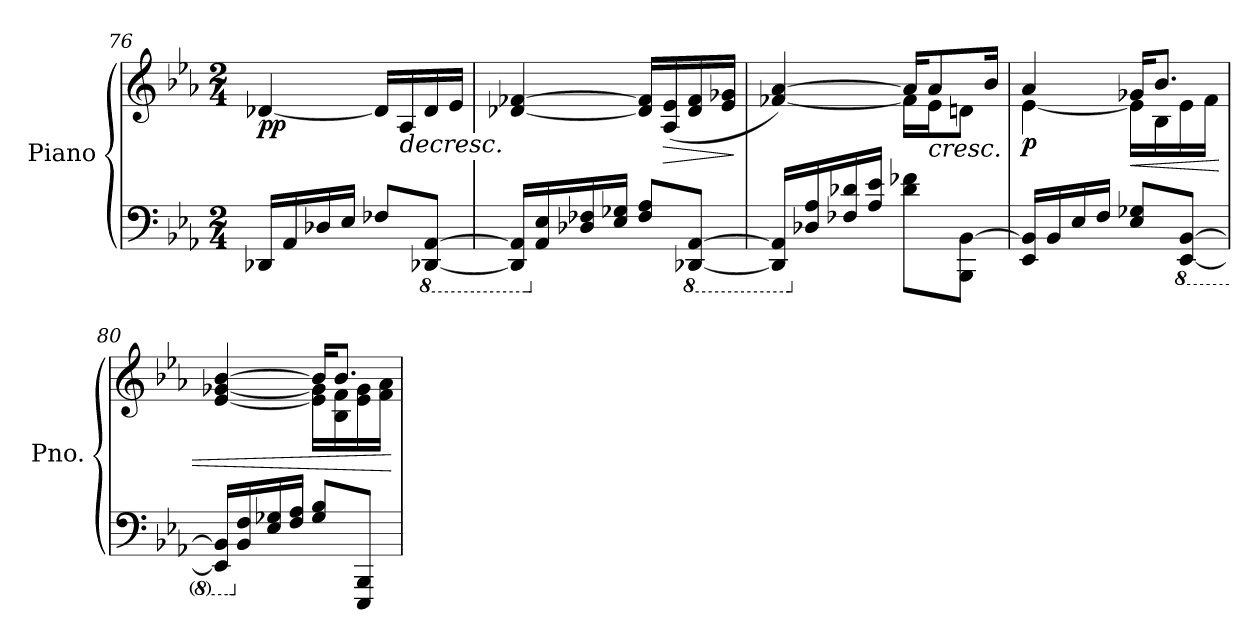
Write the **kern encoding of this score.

**kern	**kern	**dynam
*part1	*part1	*part1
*staff2	*staff1	*staff1/2
*I"Piano	*	*
*I'Pno.	*	*
*clefF4	*clefG2	*
*k[b-e-a-]	*k[b-e-a-]	*
*M2/4	*M2/4	*
=76	=76	=76
!	!	!LO:DY:b
16DD-X/LL	[4d-X/	pp
16AA-/	.	.
16D-X/	.	.
16E-/JJ	.	.
8F-X/L	16d-/LL]	.
!	!	!LO:HP:b
.	16A-/	>
*8ba	*	*
[8DDD-X/ [8AAA-/J	16d-/	.
.	16e-/JJ	.
=77	=77	=77
16DDD-/] 16AAA-/]LL	[4d-X/ [4f-X/	.
*X8ba	*	*
16AA-/ 16E-/	.	.
16D-X/ 16F-X/	.	.
16E-/ 16G-X/JJ	.	.
8F-/ 8A-/L	16d-/] 16f-/]LL	.
!	!	!LO:HP:b
.	(<16A-/ 16e-/	>
*8ba	*	*
[8DDD-X/ [8AAA-/J	16d-/ 16f-/	.
.	16e-/ 16g-X/JJ	.
.	.	]
=78	=78	=78
*	*^	*
16DDD-/] 16AAA-/]LL	[4f-X/ [4a-/)	4ryy	.
*X8ba	*	*	*
16D-X/ 16A-/	.	.	.
16F-X/ 16d-X/	.	.	.
16A-/ 16e-/JJ	.	.	.
8d-\ 8f-X\L	16a-/KL]	16f-\LL]	.
!	!	!	!LO:HP:b
.	8a-/	16e-\J	<
8BBB-\ [8BB-\J	.	8dn\J	.
.	16b-/Jk	.	.
*	*v	*v	*
.	.	]
!!LO:LB:g=z
=79	=79	=79
*	*^	*
!	!	!	!LO:DY:b
16EE-/ 16BB-/]LL	4a-/	[4e-\	p
16BB-/	.	.	.
16E-/	.	.	.
16F/JJ	.	.	.
!	!	!	!LO:HP:n=1:b
8E-/ 8G-X/L	16g-X/KL	16e-\LL]	[ <
.	8.b-/J	16B-\	.
*8ba	*	*	*
[8EEE-/ [8BBB-/J	.	16e-\	.
.	.	16f\JJ	.
=80	=80	=80	=80
16EEE-/] 16BBB-/]LL	[4e-/ [4g-X/ [4b-/	4ryy	.
*X8ba	*	*	*
16BB-/ 16F/	.	.	.
16E-/ 16G-X/	.	.	.
16F/ 16A-/JJ	.	.	.
8G-/ 8B-/L	16b-/KL]	16e-\] 16g-\]LL	.
.	8.b-/J	16B-\ 16f\	.
8EEE-/ 8BBB-/J	.	16e-\ 16g-\	.
.	.	16f\ 16a-\JJ	.
*	*v	*v	*
.	.	[
=	=	=
*-	*-	*-
